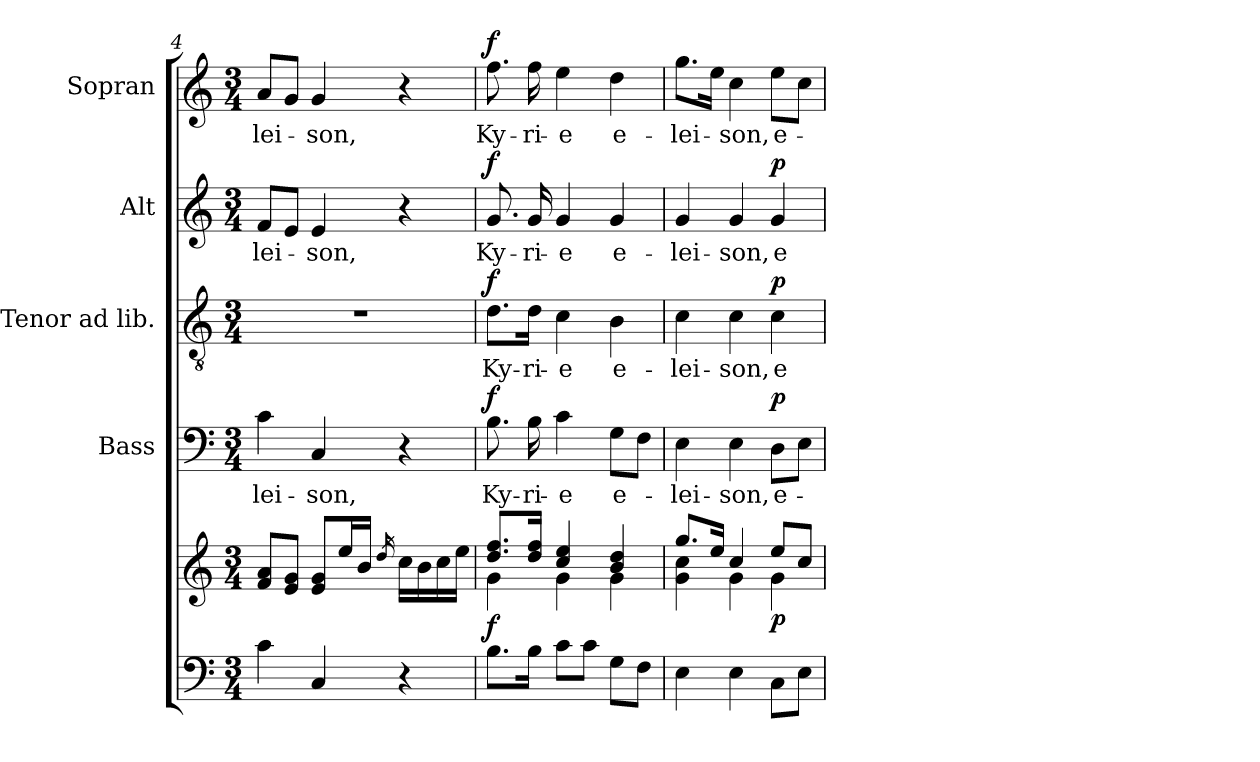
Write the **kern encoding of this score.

**kern	**kern	**dynam	**kern	**text	**dynam	**kern	**text	**dynam	**kern	**text	**dynam	**kern	**text	**dynam
*part5	*part5	*part5	*part4	*part4	*part4	*part3	*part3	*part3	*part2	*part2	*part2	*part1	*part1	*part1
*staff6	*staff5	*staff5/6	*staff4	*staff4	*staff4	*staff3	*staff3	*staff3	*staff2	*staff2	*staff2	*staff1	*staff1	*staff1
*	*	*	*I"Bass	*	*	*I"Tenor ad lib.	*	*	*I"Alt	*	*	*I"Sopran	*	*
*	*	*	*I'B.	*	*	*I'T.	*	*	*I'A.	*	*	*I'S.	*	*
*clefF4	*clefG2	*	*clefF4	*	*	*clefGv2	*	*	*clefG2	*	*	*clefG2	*	*
*k[]	*k[]	*	*k[]	*	*	*k[]	*	*	*k[]	*	*	*k[]	*	*
*C:	*C:	*	*C:	*	*	*C:	*	*	*C:	*	*	*C:	*	*
*M3/4	*M3/4	*	*M3/4	*	*	*M3/4	*	*	*M3/4	*	*	*M3/4	*	*
=4	=4	=4	=4	=4	=4	=4	=4	=4	=4	=4	=4	=4	=4	=4
!	!	!	!	!LO:LY:b	!	!	!	!	!	!LO:LY:b	!	!	!LO:LY:b	!
4c\	8f/ 8a/L	.	4c\	-lei-	.	2.r	.	.	8f/L	-lei-	.	8a/L	-lei-	.
.	8e/ 8g/J	.	.	.	.	.	.	.	8e/J	.	.	8g/J	.	.
!	!	!	!	!LO:LY:b	!	!	!	!	!	!LO:LY:b	!	!	!LO:LY:b	!
4C/	8e/ 8g/L	.	4C/	-son,	.	.	.	.	4e/	-son,	.	4g/	-son,	.
.	16ee/L	.	.	.	.	.	.	.	.	.	.	.	.	.
.	16b/JJ	.	.	.	.	.	.	.	.	.	.	.	.	.
.	16qdd/	.	.	.	.	.	.	.	.	.	.	.	.	.
4r	16cc\LL	.	4r	.	.	.	.	.	4r	.	.	4r	.	.
.	16b\	.	.	.	.	.	.	.	.	.	.	.	.	.
.	16cc\	.	.	.	.	.	.	.	.	.	.	.	.	.
.	16ee\JJ	.	.	.	.	.	.	.	.	.	.	.	.	.
=5	=5	=5	=5	=5	=5	=5	=5	=5	=5	=5	=5	=5	=5	=5
*	*^	*	*	*	*	*	*	*	*	*	*	*	*	*
!	!	!	!LO:DY:b	!	!LO:LY:b	!LO:DY:a	!	!LO:LY:b	!LO:DY:a	!	!LO:LY:b	!LO:DY:a	!	!LO:LY:b	!LO:DY:a
8.B\L	8.dd/ 8.ff/L	4g\	f	8.B\	Ky-	f	8.d\L	Ky-	f	8.g/	Ky-	f	8.ff\	Ky-	f
!	!	!	!	!	!LO:LY:b	!	!	!LO:LY:b	!	!	!LO:LY:b	!	!	!LO:LY:b	!
16B\Jk	16dd/ 16ff/Jk	.	.	16B\	-ri-	.	16d\Jk	-ri-	.	16g/	-ri-	.	16ff\	-ri-	.
!	!	!	!	!	!LO:LY:b	!	!	!LO:LY:b	!	!	!LO:LY:b	!	!	!LO:LY:b	!
8c\L	4cc/ 4ee/	4g\	.	4c\	-e	.	4c\	-e	.	4g/	-e	.	4ee\	-e	.
8c\J	.	.	.	.	.	.	.	.	.	.	.	.	.	.	.
!	!	!	!	!	!LO:LY:b	!	!	!LO:LY:b	!	!	!LO:LY:b	!	!	!LO:LY:b	!
8G\L	4b/ 4dd/	4g\	.	8G\L	e-	.	4B\	e-	.	4g/	e-	.	4dd\	e-	.
8F\J	.	.	.	8F\J	.	.	.	.	.	.	.	.	.	.	.
!!LO:LB:g=z
=6	=6	=6	=6	=6	=6	=6	=6	=6	=6	=6	=6	=6	=6	=6	=6
!	!	!	!	!	!LO:LY:b	!	!	!LO:LY:b	!	!	!LO:LY:b	!	!	!LO:LY:b	!
4E\	8.gg/L	4g\ 4cc\	.	4E\	-lei-	.	4c\	-lei-	.	4g/	-lei-	.	8.gg\L	-lei-	.
.	16ee/Jk	.	.	.	.	.	.	.	.	.	.	.	16ee\Jk	.	.
!	!	!	!	!	!LO:LY:b	!	!	!LO:LY:b	!	!	!LO:LY:b	!	!	!LO:LY:b	!
4E\	4cc/	4g\	.	4E\	-son,	.	4c\	-son,	.	4g/	-son,	.	4cc\	-son,	.
!	!	!	!LO:DY:b	!	!LO:LY:b	!LO:DY:a	!	!LO:LY:b	!LO:DY:a	!	!LO:LY:b	!LO:DY:a	!	!LO:LY:b	!
8C\L	8ee/L	4g\	p	8D\L	e-	p	4c\	e-	p	4g/	e-	p	8ee\L	e-	.
8E\J	8cc/J	.	.	8E\J	.	.	.	.	.	.	.	.	8cc\J	.	.
*	*v	*v	*	*	*	*	*	*	*	*	*	*	*	*	*
=	=	=	=	=	=	=	=	=	=	=	=	=	=	=
*-	*-	*-	*-	*-	*-	*-	*-	*-	*-	*-	*-	*-	*-	*-
